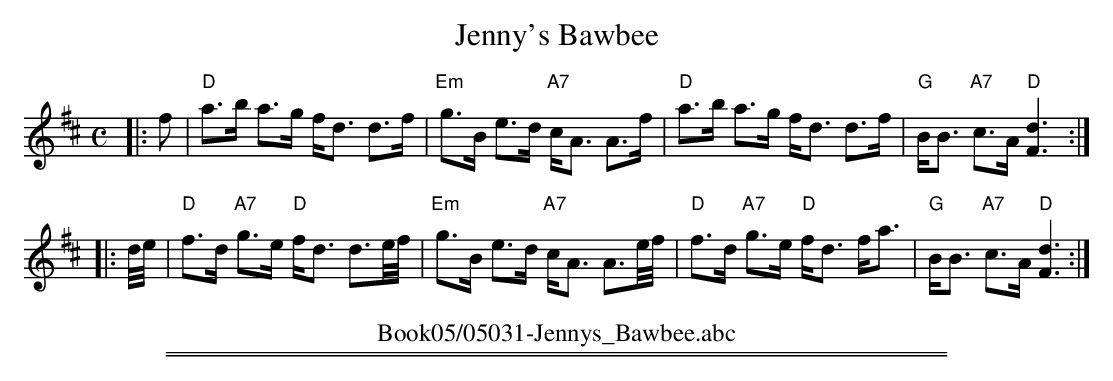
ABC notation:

X:1
T: Jenny's Bawbee
M:C
L:1/16
K:D
|: f2 \
| "D"a3b a3g fd3 d3f | "Em"g3B e3d "A7"cA3 A3f \
| "D"a3b a3g fd3 d3f | "G"BB3 "A7"c3A "D"[d6F6] :|
|: d/e/ \
| "D"f3d "A7"g3e "D"fd3 d3e/f/ | "Em"g3B e3d "A7"cA3 A3e/f/ \
| "D"f3d "A7"g3e "D"fd3 fa3 | "G"BB3 "A7"c3A "D"[d6F6] :|
